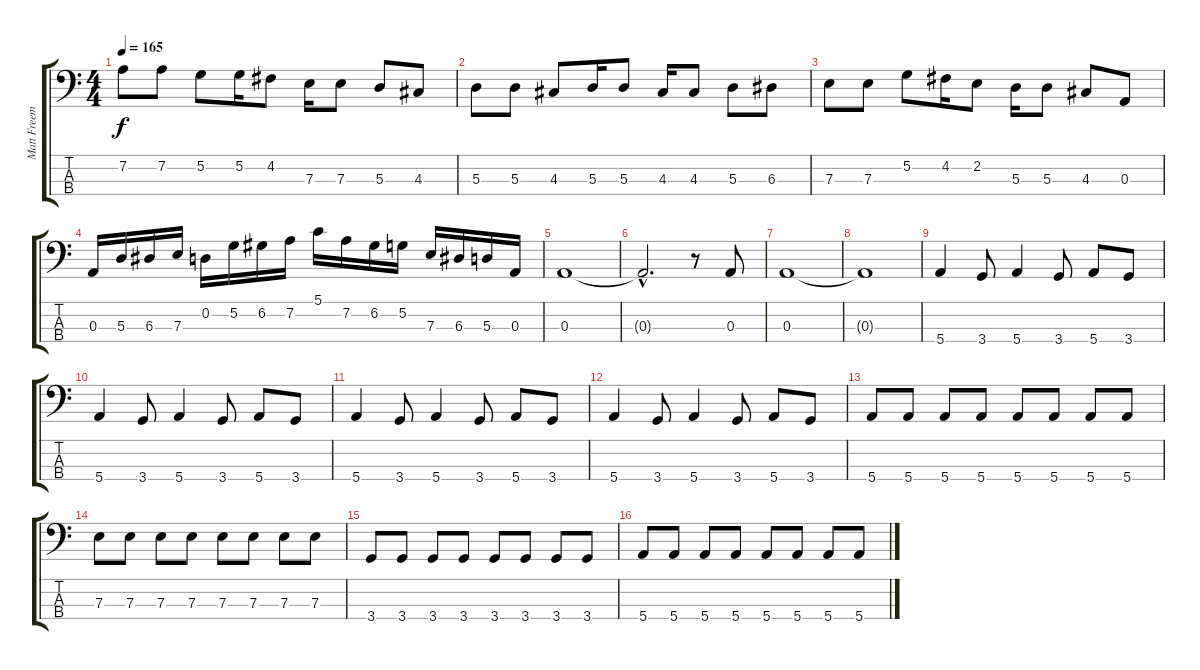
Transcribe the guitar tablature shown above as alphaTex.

\track ("Matt Freeman - Bass" "Matt Freem") {instrument electricbasspick}
\staff {score tabs}
\tuning (G2 D2 A1 E1) {hide}
\ts (4 4)
\tempo 165
\clef f4
\ks c
7.2.8{dy f instrument electricbasspick} 7.2.8 5.2.8 5.2.16 4.2.8 7.3.16 7.3.8 5.3.8 4.3.8 |
5.3.8 5.3.8 4.3.8 5.3.16 5.3.8 4.3.16 4.3.8 5.3.8 6.3.8 |
7.3.8 7.3.8 5.2.8 4.2.16 2.2.8 5.3.16 5.3.8 4.3.8 0.3.8 |
0.3.16 5.3.16 6.3.16 7.3.16 0.2.16 5.2.16 6.2.16 7.2.16 5.1.16 7.2.16 6.2.16 5.2.16 7.3.16 6.3.16 5.3.16 0.3.16 |
0.3.1 |
0.3{hac t}.2{d} r.8 0.3.8 |
0.3.1 |
0.3{t}.1 |
5.4.4 3.4.8 5.4.4 3.4.8 5.4.8 3.4.8 |
5.4.4 3.4.8 5.4.4 3.4.8 5.4.8 3.4.8 |
5.4.4 3.4.8 5.4.4 3.4.8 5.4.8 3.4.8 |
5.4.4 3.4.8 5.4.4 3.4.8 5.4.8 3.4.8 |
5.4.8 5.4.8 5.4.8 5.4.8 5.4.8 5.4.8 5.4.8 5.4.8 |
7.3.8 7.3.8 7.3.8 7.3.8 7.3.8 7.3.8 7.3.8 7.3.8 |
3.4.8 3.4.8 3.4.8 3.4.8 3.4.8 3.4.8 3.4.8 3.4.8 |
5.4.8 5.4.8 5.4.8 5.4.8 5.4.8 5.4.8 5.4.8 5.4.8
